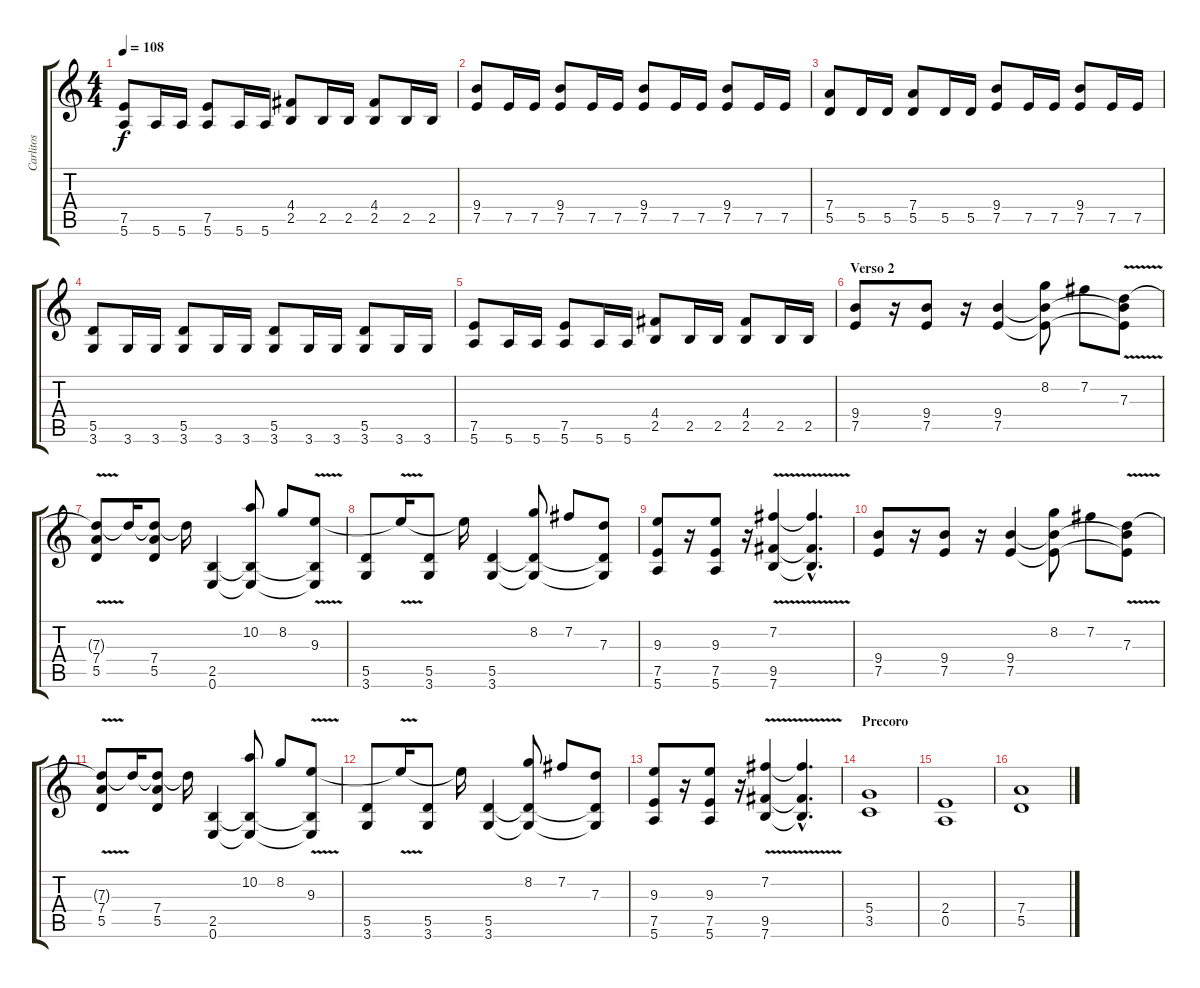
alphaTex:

\track ("Carlitos" "Carlitos") {instrument distortionguitar}
\staff {score tabs}
\tuning (E4 B3 G3 D3 A2 E2) {hide}
\ts (4 4)
\tempo 108
\clef g2
\ks c
(7.5 5.6).8{dy f} 5.6.16 5.6.16 (7.5 5.6).8 5.6.16 5.6.16 (4.4 2.5).8 2.5.16 2.5.16 (4.4 2.5).8 2.5.16 2.5.16 |
(9.4 7.5).8 7.5.16 7.5.16 (9.4 7.5).8 7.5.16 7.5.16 (9.4 7.5).8 7.5.16 7.5.16 (9.4 7.5).8 7.5.16 7.5.16 |
(7.4 5.5).8 5.5.16 5.5.16 (7.4 5.5).8 5.5.16 5.5.16 (9.4 7.5).8 7.5.16 7.5.16 (9.4 7.5).8 7.5.16 7.5.16 |
(5.5 3.6).8 3.6.16 3.6.16 (5.5 3.6).8 3.6.16 3.6.16 (5.5 3.6).8 3.6.16 3.6.16 (5.5 3.6).8 3.6.16 3.6.16 |
(7.5 5.6).8 5.6.16 5.6.16 (7.5 5.6).8 5.6.16 5.6.16 (4.4 2.5).8 2.5.16 2.5.16 (4.4 2.5).8 2.5.16 2.5.16 |
\section ("" "Verso 2")
(9.4 7.5).8 r.16 (9.4 7.5).8 r.16 (9.4 7.5).4 (8.2 9.4{t} 7.5{t}).8 7.2.8 (7.3{v} 9.4{t} 7.5{t}).8 |
(7.3{t} 7.4 5.5).8 7.3{t}.16 (7.3{t} 7.4 5.5).8 7.3{t}.16 (2.5 0.6).4 (10.2 2.5{t} 0.6{t}).8 8.2.8 (9.3{v} 2.5{t} 0.6{t}).8 |
(5.5 3.6).8 9.3{t}.16 (5.5 3.6).8 9.3{t}.16 (5.5 3.6).4 (8.2 5.5{t} 3.6{t}).8 7.2.8 (7.3 5.5{t} 3.6{t}).8 |
(9.3 7.5 5.6).8 r.16 (9.3 7.5 5.6).8 r.16 (7.2{v} 9.5 7.6).4 (7.2{hac t} 9.5{hac t} 7.6{hac t}).4{d} |
(9.4 7.5).8 r.16 (9.4 7.5).8 r.16 (9.4 7.5).4 (8.2 9.4{t} 7.5{t}).8 7.2.8 (7.3{v} 9.4{t} 7.5{t}).8 |
(7.3{t} 7.4 5.5).8 7.3{t}.16 (7.3{t} 7.4 5.5).8 7.3{t}.16 (2.5 0.6).4 (10.2 2.5{t} 0.6{t}).8 8.2.8 (9.3{v} 2.5{t} 0.6{t}).8 |
(5.5 3.6).8 9.3{t}.16 (5.5 3.6).8 9.3{t}.16 (5.5 3.6).4 (8.2 5.5{t} 3.6{t}).8 7.2.8 (7.3 5.5{t} 3.6{t}).8 |
(9.3 7.5 5.6).8 r.16 (9.3 7.5 5.6).8 r.16 (7.2{v} 9.5 7.6).4 (7.2{hac t} 9.5{hac t} 7.6{hac t}).4{d} |
\section ("" "Precoro")
(5.4 3.5).1 |
(2.4 0.5).1 |
(7.4 5.5).1
